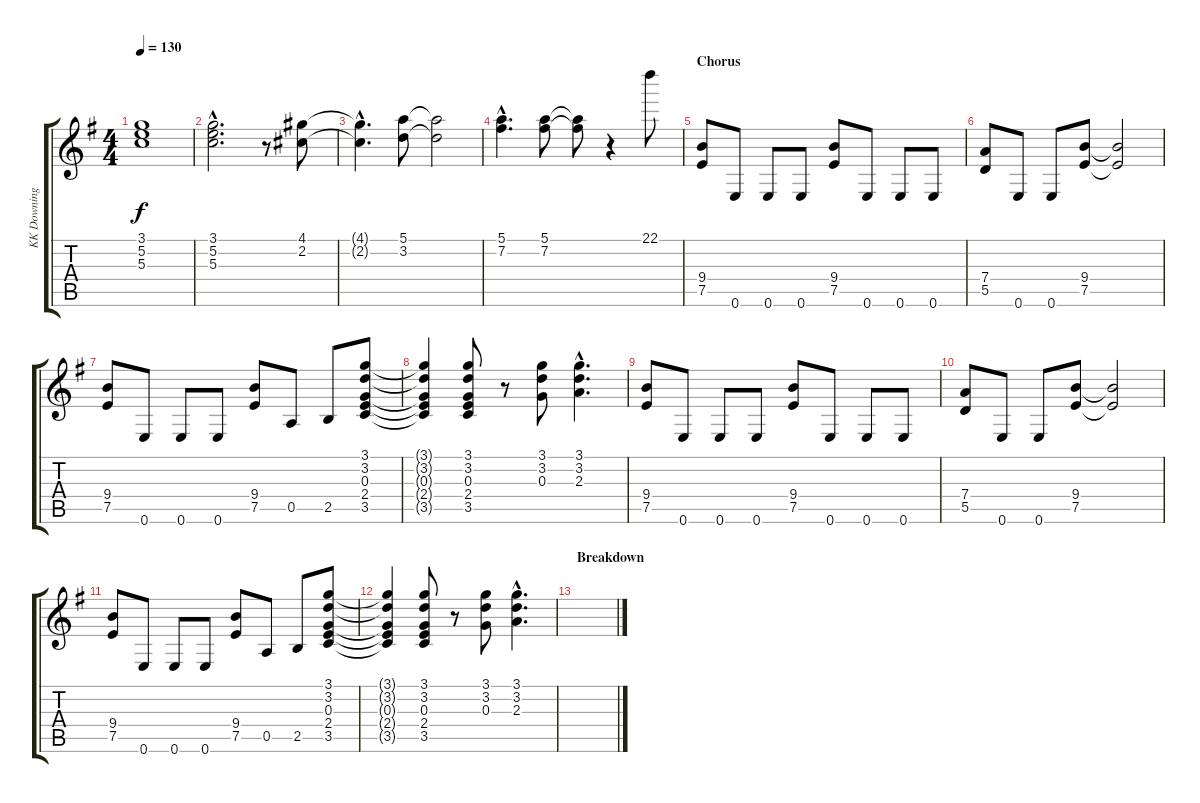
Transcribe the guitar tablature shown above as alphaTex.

\track ("KK Downing" "KK Downing") {instrument distortionguitar}
\staff {score tabs}
\tuning (E4 B3 G3 D3 A2 E2) {hide}
\ts (4 4)
\tempo 130
\clef g2
\ks g
(3.1 5.2 5.3).1{dy f} |
(3.1{hac} 5.2{hac} 5.3{hac}).2{d} r.8 (4.1 2.2).8 |
(4.1{hac t} 2.2{hac t}).4{d} (5.1 3.2).8 (5.1{t} 3.2{t}).2 |
(5.1{hac} 7.2{hac}).4{d} (5.1 7.2).8 (5.1{t} 7.2{t}).8 r.4 22.1.8 |
\section ("" "Chorus")
(9.4 7.5).8 0.6.8 0.6.8 0.6.8 (9.4 7.5).8 0.6.8 0.6.8 0.6.8 |
(7.4 5.5).8 0.6.8 0.6.8 (9.4 7.5).8 (9.4{t} 7.5{t}).2 |
(9.4 7.5).8 0.6.8 0.6.8 0.6.8 (9.4 7.5).8 0.5.8 2.5.8 (3.1 3.2 0.3 2.4 3.5).8 |
(3.1{t} 3.2{t} 0.3{t} 2.4{t} 3.5{t}).4 (3.1 3.2 0.3 2.4 3.5).8 r.8 (3.1 3.2 0.3).8 (3.1{hac} 3.2{hac} 2.3{hac}).4{d} |
(9.4 7.5).8 0.6.8 0.6.8 0.6.8 (9.4 7.5).8 0.6.8 0.6.8 0.6.8 |
(7.4 5.5).8 0.6.8 0.6.8 (9.4 7.5).8 (9.4{t} 7.5{t}).2 |
(9.4 7.5).8 0.6.8 0.6.8 0.6.8 (9.4 7.5).8 0.5.8 2.5.8 (3.1 3.2 0.3 2.4 3.5).8 |
(3.1{t} 3.2{t} 0.3{t} 2.4{t} 3.5{t}).4 (3.1 3.2 0.3 2.4 3.5).8 r.8 (3.1 3.2 0.3).8 (3.1{hac} 3.2{hac} 2.3{hac}).4{d} |
\section ("" "Breakdown")
